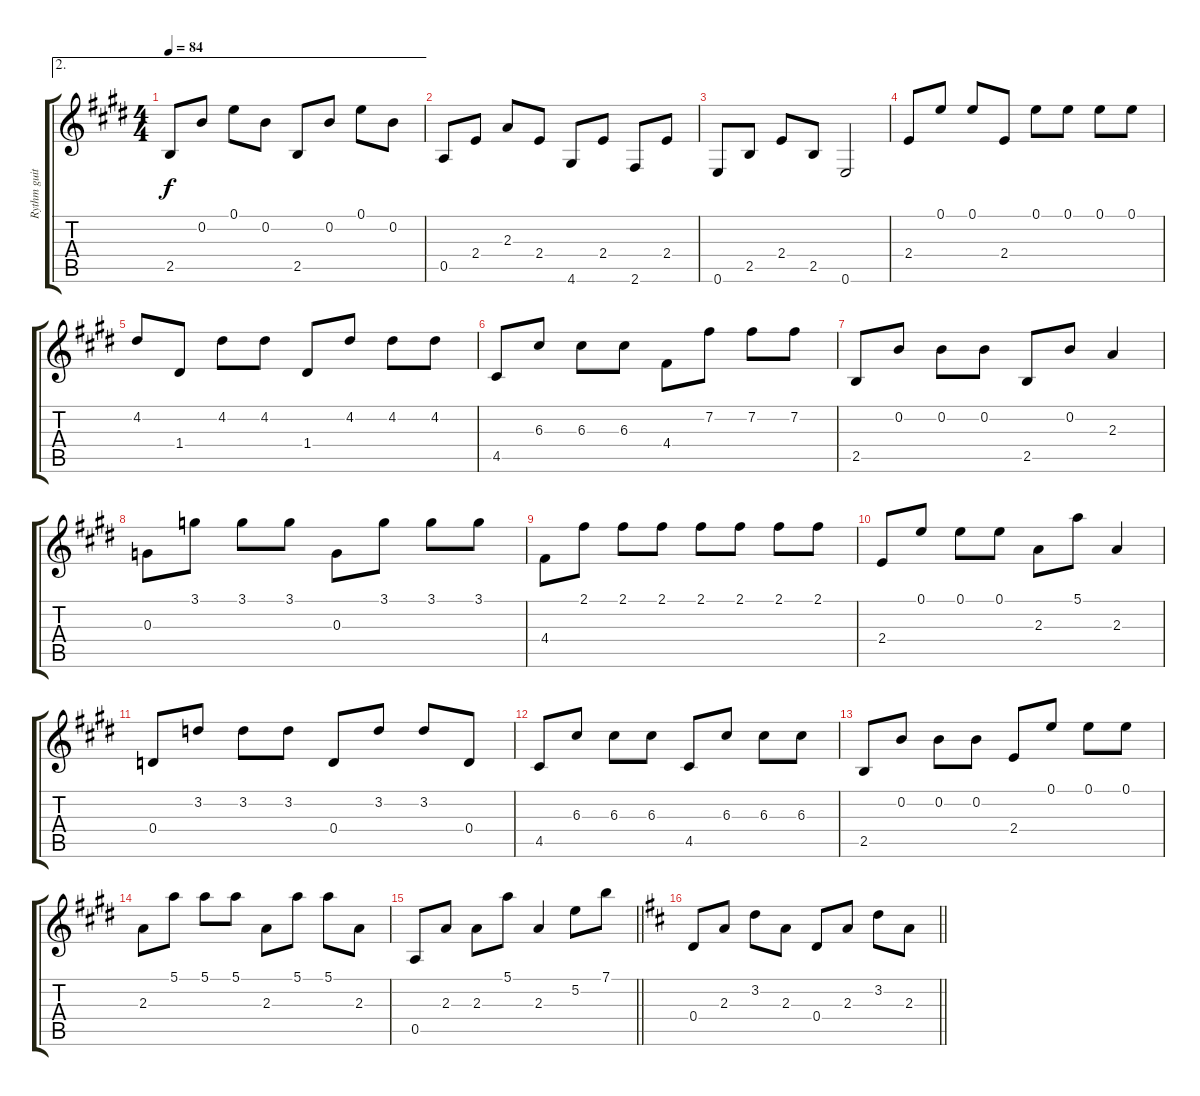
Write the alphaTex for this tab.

\track ("Rythm guitar" "Rythm guit") {instrument acousticguitarnylon}
\staff {score tabs}
\tuning (E4 B3 G3 D3 A2 E2) {hide}
\ae 2
\ts (4 4)
\tempo 84
\clef g2
\ks e
2.5.8{dy f} 0.2.8 0.1.8 0.2.8 2.5.8 0.2.8 0.1.8 0.2.8 |
0.5.8 2.4.8 2.3.8 2.4.8 4.6.8 2.4.8 2.6.8 2.4.8 |
0.6.8 2.5.8 2.4.8 2.5.8 0.6.2 |
2.4.8 0.1.8 0.1.8 2.4.8 0.1.8 0.1.8 0.1.8 0.1.8 |
4.2.8 1.4.8 4.2.8 4.2.8 1.4.8 4.2.8 4.2.8 4.2.8 |
4.5.8 6.3.8 6.3.8 6.3.8 4.4.8 7.2.8 7.2.8 7.2.8 |
2.5.8 0.2.8 0.2.8 0.2.8 2.5.8 0.2.8 2.3.4 |
0.3.8 3.1.8 3.1.8 3.1.8 0.3.8 3.1.8 3.1.8 3.1.8 |
4.4.8 2.1.8 2.1.8 2.1.8 2.1.8 2.1.8 2.1.8 2.1.8 |
2.4.8 0.1.8 0.1.8 0.1.8 2.3.8 5.1.8 2.3.4 |
0.4.8 3.2.8 3.2.8 3.2.8 0.4.8 3.2.8 3.2.8 0.4.8 |
4.5.8 6.3.8 6.3.8 6.3.8 4.5.8 6.3.8 6.3.8 6.3.8 |
2.5.8 0.2.8 0.2.8 0.2.8 2.4.8 0.1.8 0.1.8 0.1.8 |
2.3.8 5.1.8 5.1.8 5.1.8 2.3.8 5.1.8 5.1.8 2.3.8 |
\barLineRight lightlight
0.5.8 2.3.8 2.3.8 5.1.8 2.3.4 5.2.8 7.1.8 |
\barLineRight lightlight
\ks d
0.4.8 2.3.8 3.2.8 2.3.8 0.4.8 2.3.8 3.2.8 2.3.8
